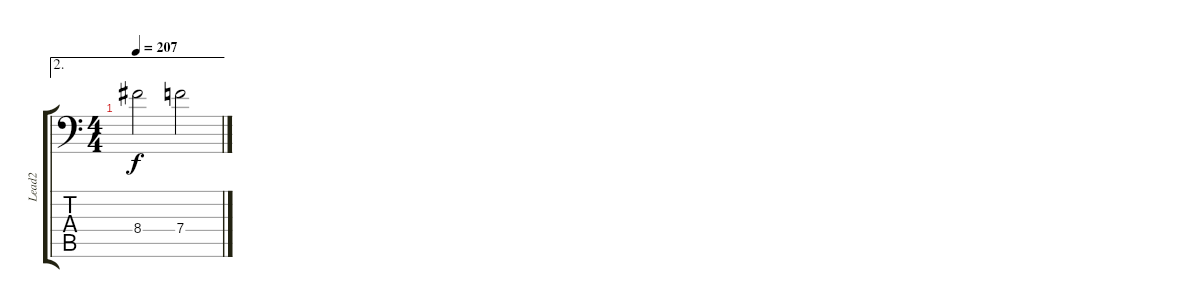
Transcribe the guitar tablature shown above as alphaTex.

\track ("Lead2" "Lead2") {instrument distortionguitar}
\staff {score tabs}
\tuning (C4 G3 Eb3 Bb2 F2 Bb1) {hide}
\ae 2
\ts (4 4)
\tempo 207
\clef f4
\ks c
8.4.2{dy f} 7.4.2
